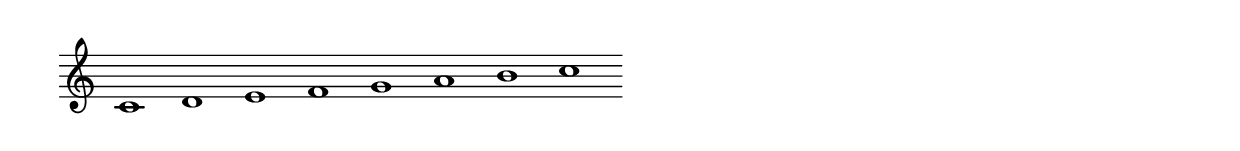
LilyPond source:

\version "2.18.2"
\header {
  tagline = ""
}

\score {

\new Staff \relative c' {
  \omit Staff.TimeSignature
  \cadenzaOn
  c1 d e f g a b c
}

\layout {
    %  ragged-last = ##t
    %  line-width = 150\mm
    indent = 0\mm
}

%\midi {
%     \tempo 4 = 130
%}

} %score

